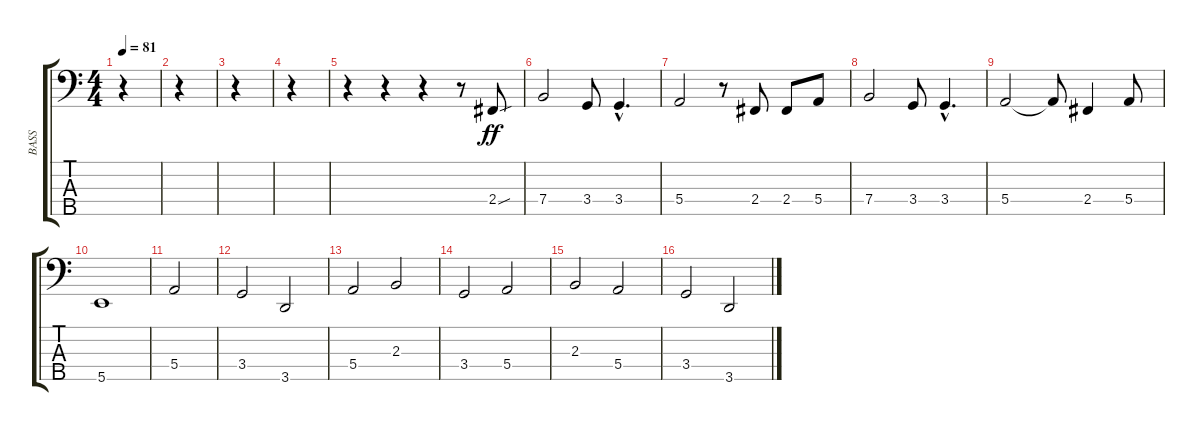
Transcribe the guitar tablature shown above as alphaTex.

\track ("BASS" "BASS") {instrument electricbassfinger}
\staff {score tabs}
\tuning (G2 D2 A1 E1 B0) {hide}
\ts (4 4)
\tempo 81
\clef f4
\ks c
r.4{dy ff instrument electricbassfinger} |
r.4 |
r.4 |
r.4 |
r.4 r.4 r.4 r.8 2.4{sou}.8 |
7.4.2 3.4.8 3.4{hac}.4{d} |
5.4.2 r.8 2.4.8 2.4.8 5.4.8 |
7.4.2 3.4.8 3.4{hac}.4{d} |
5.4.2 5.4{t}.8 2.4.4 5.4.8 |
5.5.1 |
5.4.2 |
3.4.2 3.5.2 |
5.4.2 2.3.2 |
3.4.2 5.4.2 |
2.3.2 5.4.2 |
3.4.2 3.5.2
